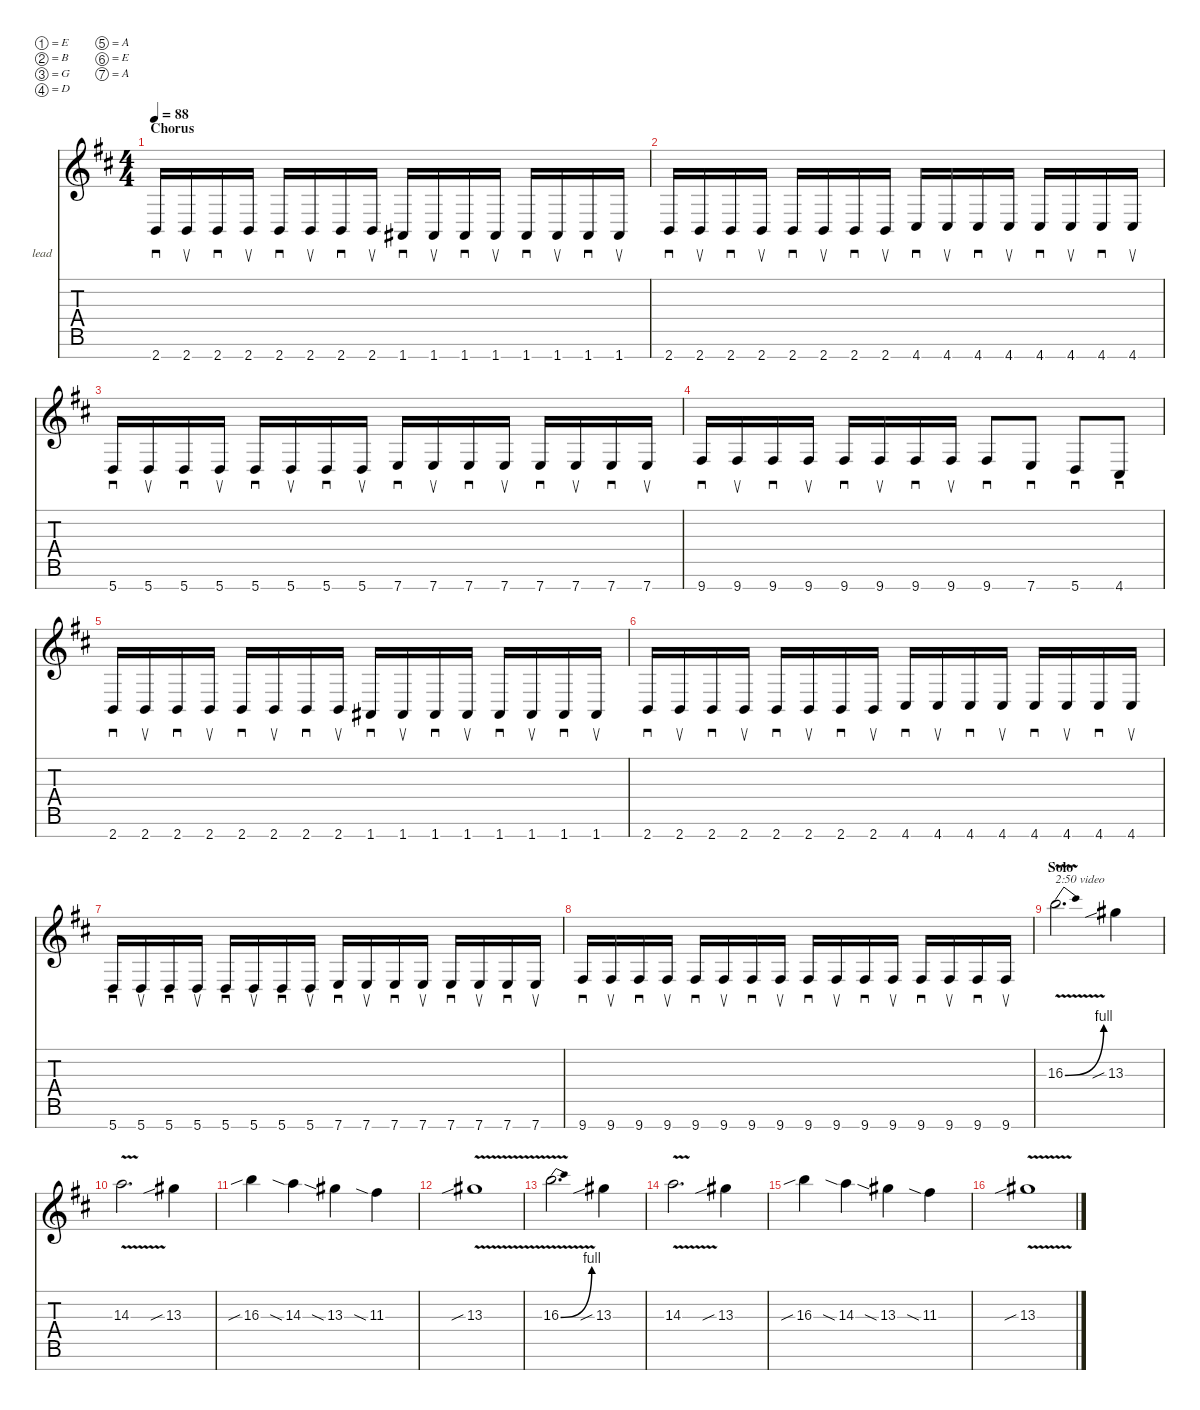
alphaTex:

\defaultSystemsLayout 4
\hideDynamics
\bracketExtendMode nobrackets
\firstSystemTrackNameOrientation horizontal
\otherSystemsTrackNameOrientation horizontal
\track ("Lead Guitar" "lead") {defaultSystemsLayout 2 solo instrument distortionguitar}
\staff {score tabs}
\tuning (E4 B3 G3 D3 A2 E2 A1)
\ts (4 4)
\section ("" "Chorus")
\tempo 88
\clef g2
\scale
1.05412
\ks bminor
2.7{acc forcenatural}.16{sd dy mf beam Up} 2.7{acc forcenatural}.16{su beam Up} 2.7{acc forcenatural}.16{sd beam Up} 2.7{acc forcenatural}.16{su beam Up} 2.7{acc forcenatural}.16{sd beam Up} 2.7{acc forcenatural}.16{su beam Up} 2.7{acc forcenatural}.16{sd beam Up} 2.7{acc forcenatural}.16{su beam Up} 1.7{acc #}.16{sd beam Up} 1.7{acc #}.16{su beam Up} 1.7{acc #}.16{sd beam Up} 1.7{acc #}.16{su beam Up} 1.7{acc #}.16{sd beam Up} 1.7{acc #}.16{su beam Up} 1.7{acc #}.16{sd beam Up} 1.7{acc #}.16{su beam Up} |
\scale
0.945884 2.7{acc forcenatural}.16{sd beam Up} 2.7{acc forcenatural}.16{su beam Up} 2.7{acc forcenatural}.16{sd beam Up} 2.7{acc forcenatural}.16{su beam Up} 2.7{acc forcenatural}.16{sd beam Up} 2.7{acc forcenatural}.16{su beam Up} 2.7{acc forcenatural}.16{sd beam Up} 2.7{acc forcenatural}.16{su beam Up} 4.7{acc #}.16{sd beam Up} 4.7{acc #}.16{su beam Up} 4.7{acc #}.16{sd beam Up} 4.7{acc #}.16{su beam Up} 4.7{acc #}.16{sd beam Up} 4.7{acc #}.16{su beam Up} 4.7{acc #}.16{sd beam Up} 4.7{acc #}.16{su beam Up} |
\scale
1.05412 5.7{acc forcenatural}.16{sd beam Up} 5.7{acc forcenatural}.16{su beam Up} 5.7{acc forcenatural}.16{sd beam Up} 5.7{acc forcenatural}.16{su beam Up} 5.7{acc forcenatural}.16{sd beam Up} 5.7{acc forcenatural}.16{su beam Up} 5.7{acc forcenatural}.16{sd beam Up} 5.7{acc forcenatural}.16{su beam Up} 7.7{acc forcenatural}.16{sd beam Up} 7.7{acc forcenatural}.16{su beam Up} 7.7{acc forcenatural}.16{sd beam Up} 7.7{acc forcenatural}.16{su beam Up} 7.7{acc forcenatural}.16{sd beam Up} 7.7{acc forcenatural}.16{su beam Up} 7.7{acc forcenatural}.16{sd beam Up} 7.7{acc forcenatural}.16{su beam Up} |
\scale
0.945884 9.7{acc #}.16{sd beam Up} 9.7{acc #}.16{su beam Up} 9.7{acc #}.16{sd beam Up} 9.7{acc #}.16{su beam Up} 9.7{acc #}.16{sd beam Up} 9.7{acc #}.16{su beam Up} 9.7{acc #}.16{sd beam Up} 9.7{acc #}.16{su beam Up} 9.7{acc #}.8{sd beam Up} 7.7{acc forcenatural}.8{sd beam Up} 5.7{acc forcenatural}.8{sd beam Up} 4.7{acc #}.8{sd beam Up} |
\scale
1.05412 2.7{acc forcenatural}.16{sd beam Up} 2.7{acc forcenatural}.16{su beam Up} 2.7{acc forcenatural}.16{sd beam Up} 2.7{acc forcenatural}.16{su beam Up} 2.7{acc forcenatural}.16{sd beam Up} 2.7{acc forcenatural}.16{su beam Up} 2.7{acc forcenatural}.16{sd beam Up} 2.7{acc forcenatural}.16{su beam Up} 1.7{acc #}.16{sd beam Up} 1.7{acc #}.16{su beam Up} 1.7{acc #}.16{sd beam Up} 1.7{acc #}.16{su beam Up} 1.7{acc #}.16{sd beam Up} 1.7{acc #}.16{su beam Up} 1.7{acc #}.16{sd beam Up} 1.7{acc #}.16{su beam Up} |
\scale
0.945884 2.7{acc forcenatural}.16{sd beam Up} 2.7{acc forcenatural}.16{su beam Up} 2.7{acc forcenatural}.16{sd beam Up} 2.7{acc forcenatural}.16{su beam Up} 2.7{acc forcenatural}.16{sd beam Up} 2.7{acc forcenatural}.16{su beam Up} 2.7{acc forcenatural}.16{sd beam Up} 2.7{acc forcenatural}.16{su beam Up} 4.7{acc #}.16{sd beam Up} 4.7{acc #}.16{su beam Up} 4.7{acc #}.16{sd beam Up} 4.7{acc #}.16{su beam Up} 4.7{acc #}.16{sd beam Up} 4.7{acc #}.16{su beam Up} 4.7{acc #}.16{sd beam Up} 4.7{acc #}.16{su beam Up} |
\scale
1.04969 5.7{acc forcenatural}.16{sd beam Up} 5.7{acc forcenatural}.16{su beam Up} 5.7{acc forcenatural}.16{sd beam Up} 5.7{acc forcenatural}.16{su beam Up} 5.7{acc forcenatural}.16{sd beam Up} 5.7{acc forcenatural}.16{su beam Up} 5.7{acc forcenatural}.16{sd beam Up} 5.7{acc forcenatural}.16{su beam Up} 7.7{acc forcenatural}.16{sd beam Up} 7.7{acc forcenatural}.16{su beam Up} 7.7{acc forcenatural}.16{sd beam Up} 7.7{acc forcenatural}.16{su beam Up} 7.7{acc forcenatural}.16{sd beam Up} 7.7{acc forcenatural}.16{su beam Up} 7.7{acc forcenatural}.16{sd beam Up} 7.7{acc forcenatural}.16{su beam Up} |
\scale
0.950305 9.7{acc #}.16{sd beam Up} 9.7{acc #}.16{su beam Up} 9.7{acc #}.16{sd beam Up} 9.7{acc #}.16{su beam Up} 9.7{acc #}.16{sd beam Up} 9.7{acc #}.16{su beam Up} 9.7{acc #}.16{sd beam Up} 9.7{acc #}.16{su beam Up} 9.7{acc #}.16{sd beam Up} 9.7{acc #}.16{su beam Up} 9.7{acc #}.16{sd beam Up} 9.7{acc #}.16{su beam Up} 9.7{acc #}.16{sd beam Up} 9.7{acc #}.16{su beam Up} 9.7{acc #}.16{sd beam Up} 9.7{acc #}.16{su beam Up} |
\section ("" "Solo")
\scale
1.04622 16.3{be (bend 0 0 6.6 4) v acc forcenatural}.2{d txt "2:50 video" beam Down} 13.3{sib acc #}.4{beam Down} |
\scale
0.953779 14.3{v acc forcenatural}.2{d beam Down} 13.3{sib acc #}.4{beam Down} |
\scale
1.06201 16.3{sib acc forcenatural}.4{beam Down} 14.3{sia acc forcenatural}.4{beam Down} 13.3{sia acc #}.4{beam Down} 11.3{sia acc #}.4{beam Down} |
\scale
0.937989 13.3{v sib acc #}.1{beam Down} |
\scale
1.04622 16.3{be (bend 0 0 6.6 4) v acc forcenatural}.2{d beam Down} 13.3{sib acc #}.4{beam Down} |
\scale
0.953779 14.3{v acc forcenatural}.2{d beam Down} 13.3{sib acc #}.4{beam Down} |
\scale
1.06201 16.3{sib acc forcenatural}.4{beam Down} 14.3{sia acc forcenatural}.4{beam Down} 13.3{sia acc #}.4{beam Down} 11.3{sia acc #}.4{beam Down} |
\scale
0.937989 13.3{v sib acc #}.1{beam Down}
